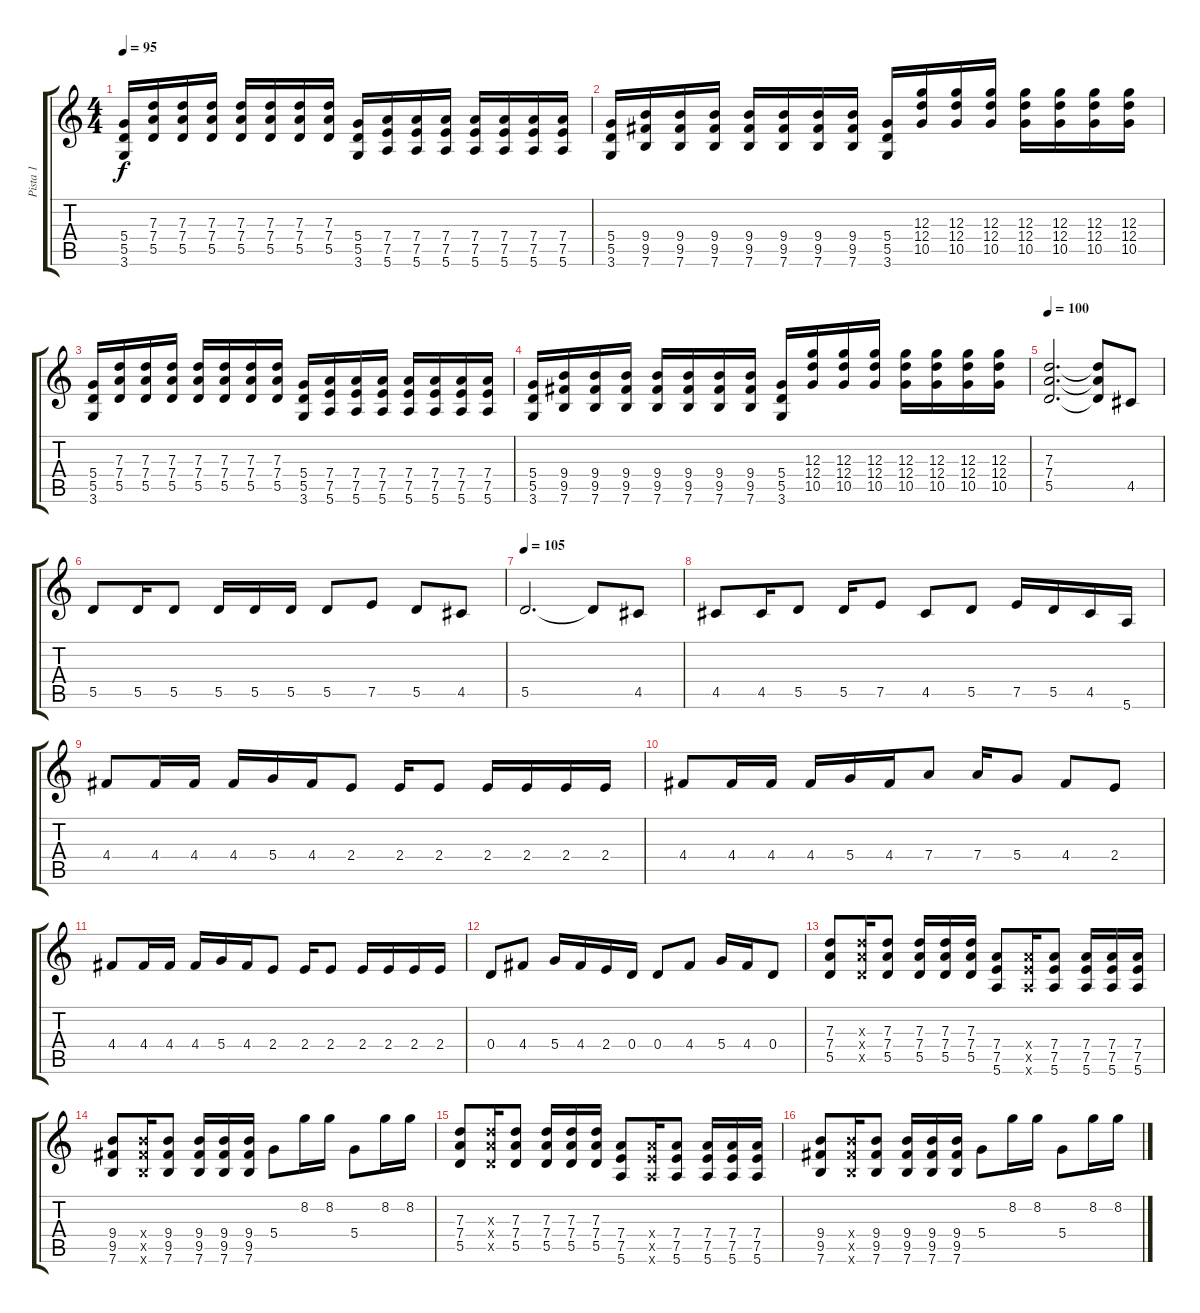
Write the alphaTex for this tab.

\track ("Pista 1" "Pista 1") {instrument distortionguitar}
\staff {score tabs}
\tuning (E4 B3 G3 D3 A2 E2) {hide}
\ts (4 4)
\tempo 95
\clef g2
\ks c
(5.4 5.5 3.6).16{dy f} (7.3 7.4 5.5).16 (7.3 7.4 5.5).16 (7.3 7.4 5.5).16 (7.3 7.4 5.5).16 (7.3 7.4 5.5).16 (7.3 7.4 5.5).16 (7.3 7.4 5.5).16 (5.4 5.5 3.6).16 (7.4 7.5 5.6).16 (7.4 7.5 5.6).16 (7.4 7.5 5.6).16 (7.4 7.5 5.6).16 (7.4 7.5 5.6).16 (7.4 7.5 5.6).16 (7.4 7.5 5.6).16 |
(5.4 5.5 3.6).16 (9.4 9.5 7.6).16 (9.4 9.5 7.6).16 (9.4 9.5 7.6).16 (9.4 9.5 7.6).16 (9.4 9.5 7.6).16 (9.4 9.5 7.6).16 (9.4 9.5 7.6).16 (5.4 5.5 3.6).16 (12.3 12.4 10.5).16 (12.3 12.4 10.5).16 (12.3 12.4 10.5).16 (12.3 12.4 10.5).16 (12.3 12.4 10.5).16 (12.3 12.4 10.5).16 (12.3 12.4 10.5).16 |
(5.4 5.5 3.6).16 (7.3 7.4 5.5).16 (7.3 7.4 5.5).16 (7.3 7.4 5.5).16 (7.3 7.4 5.5).16 (7.3 7.4 5.5).16 (7.3 7.4 5.5).16 (7.3 7.4 5.5).16 (5.4 5.5 3.6).16 (7.4 7.5 5.6).16 (7.4 7.5 5.6).16 (7.4 7.5 5.6).16 (7.4 7.5 5.6).16 (7.4 7.5 5.6).16 (7.4 7.5 5.6).16 (7.4 7.5 5.6).16 |
(5.4 5.5 3.6).16 (9.4 9.5 7.6).16 (9.4 9.5 7.6).16 (9.4 9.5 7.6).16 (9.4 9.5 7.6).16 (9.4 9.5 7.6).16 (9.4 9.5 7.6).16 (9.4 9.5 7.6).16 (5.4 5.5 3.6).16 (12.3 12.4 10.5).16 (12.3 12.4 10.5).16 (12.3 12.4 10.5).16 (12.3 12.4 10.5).16 (12.3 12.4 10.5).16 (12.3 12.4 10.5).16 (12.3 12.4 10.5).16 |
\tempo 100
(7.3 7.4 5.5).2{d} (7.3{t} 7.4{t} 5.5{t}).8 4.5.8 |
5.5.8 5.5.16 5.5.8 5.5.16 5.5.16 5.5.16 5.5.8 7.5.8 5.5.8 4.5.8 |
\tempo 105
5.5.2{d} 5.5{t}.8 4.5.8 |
4.5.8 4.5.16 5.5.8 5.5.16 7.5.8 4.5.8 5.5.8 7.5.16 5.5.16 4.5.16 5.6.16 |
4.4.8 4.4.16 4.4.16 4.4.16 5.4.16 4.4.16 2.4.8 2.4.16 2.4.8 2.4.16 2.4.16 2.4.16 2.4.16 |
4.4.8 4.4.16 4.4.16 4.4.16 5.4.16 4.4.16 7.4.8 7.4.16 5.4.8 4.4.8 2.4.8 |
4.4.8 4.4.16 4.4.16 4.4.16 5.4.16 4.4.16 2.4.8 2.4.16 2.4.8 2.4.16 2.4.16 2.4.16 2.4.16 |
0.4.8 4.4.8 5.4.16 4.4.16 2.4.16 0.4.16 0.4.8 4.4.8 5.4.16 4.4.16 0.4.8 |
(7.3 7.4 5.5).8 (7.3{x} 7.4{x} 5.5{x}).16 (7.3 7.4 5.5).8 (7.3 7.4 5.5).16 (7.3 7.4 5.5).16 (7.3 7.4 5.5).16 (7.4 7.5 5.6).8 (7.4{x} 7.5{x} 5.6{x}).16 (7.4 7.5 5.6).8 (7.4 7.5 5.6).16 (7.4 7.5 5.6).16 (7.4 7.5 5.6).16 |
(9.4 9.5 7.6).8 (9.4{x} 9.5{x} 7.6{x}).16 (9.4 9.5 7.6).8 (9.4 9.5 7.6).16 (9.4 9.5 7.6).16 (9.4 9.5 7.6).16 5.4.8 8.2.16 8.2.16 5.4.8 8.2.16 8.2.16 |
(7.3 7.4 5.5).8 (7.3{x} 7.4{x} 5.5{x}).16 (7.3 7.4 5.5).8 (7.3 7.4 5.5).16 (7.3 7.4 5.5).16 (7.3 7.4 5.5).16 (7.4 7.5 5.6).8 (7.4{x} 7.5{x} 5.6{x}).16 (7.4 7.5 5.6).8 (7.4 7.5 5.6).16 (7.4 7.5 5.6).16 (7.4 7.5 5.6).16 |
(9.4 9.5 7.6).8 (9.4{x} 9.5{x} 7.6{x}).16 (9.4 9.5 7.6).8 (9.4 9.5 7.6).16 (9.4 9.5 7.6).16 (9.4 9.5 7.6).16 5.4.8 8.2.16 8.2.16 5.4.8 8.2.16 8.2.16
